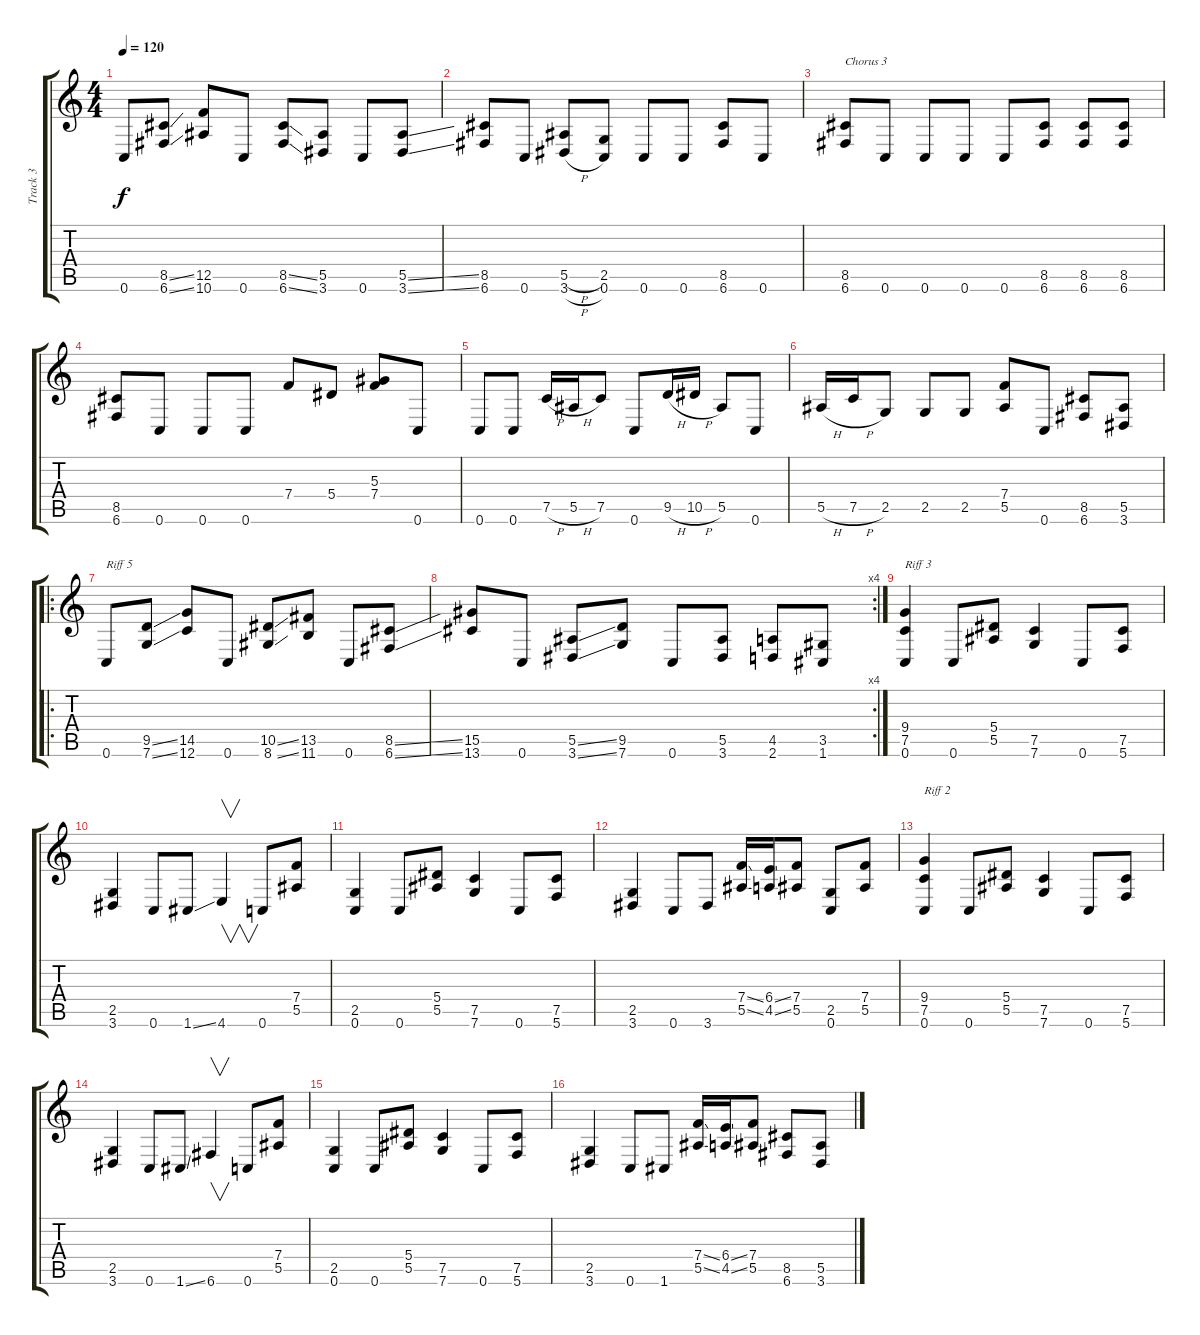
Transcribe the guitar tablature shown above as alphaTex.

\track ("Track 3" "Track 3") {instrument distortionguitar}
\staff {score tabs}
\tuning (C4 G3 Eb3 Bb2 F2 C2) {hide}
\ts (4 4)
\tempo 120
\clef g2
\ks c
0.6.8{dy f} (8.5{ss} 6.6{ss}).8 (12.5 10.6).8 0.6.8 (8.5{ss} 6.6{ss}).8 (5.5 3.6).8 0.6.8 (5.5{ss} 3.6{ss}).8 |
(8.5 6.6).8 0.6.8 (5.5{h} 3.6{h}).8 (2.5 0.6).8 0.6.8 0.6.8 (8.5 6.6).8 0.6.8 |
(8.5 6.6).8{txt "Chorus 3"} 0.6.8 0.6.8 0.6.8 0.6.8 (8.5 6.6).8 (8.5 6.6).8 (8.5 6.6).8 |
(8.5 6.6).8 0.6.8 0.6.8 0.6.8 7.4.8 5.4.8 (5.3 7.4).8 0.6.8 |
0.6.8 0.6.8 7.5{h}.16 5.5{h}.16 7.5.8 0.6.8 9.5{h}.16 10.5{h}.16 5.5.8 0.6.8 |
5.5{h}.16 7.5{h}.16 2.5.8 2.5.8 2.5.8 (7.4 5.5).8 0.6.8 (8.5 6.6).8 (5.5 3.6).8 |
\ro
0.6.8{txt "Riff 5"} (9.5{ss} 7.6{ss}).8 (14.5 12.6).8 0.6.8 (10.5{ss} 8.6{ss}).8 (13.5 11.6).8 0.6.8 (8.5{ss} 6.6{ss}).8 |
\rc 4
(15.5 13.6).8 0.6.8 (5.5{ss} 3.6{ss}).8 (9.5 7.6).8 0.6.8 (5.5 3.6).8 (4.5 2.6).8 (3.5 1.6).8 |
(9.4 7.5 0.6).4{txt "Riff 3"} 0.6.8 (5.4 5.5).8 (7.5 7.6).4 0.6.8 (7.5 5.6).8 |
(2.5 3.6).4 0.6.8 1.6{ss}.8 4.6.4{v} 0.6.8 (7.4 5.5).8 |
(2.5 0.6).4 0.6.8 (5.4 5.5).8 (7.5 7.6).4 0.6.8 (7.5 5.6).8 |
(2.5 3.6).4 0.6.8 3.6.8 (7.4{ss} 5.5{ss}).16 (6.4{ss} 4.5{ss}).16 (7.4 5.5).8 (2.5 0.6).8 (7.4 5.5).8 |
(9.4 7.5 0.6).4{txt "Riff 2"} 0.6.8 (5.4 5.5).8 (7.5 7.6).4 0.6.8 (7.5 5.6).8 |
(2.5 3.6).4 0.6.8 1.6{ss}.8 6.6.4{v} 0.6.8 (7.4 5.5).8 |
(2.5 0.6).4 0.6.8 (5.4 5.5).8 (7.5 7.6).4 0.6.8 (7.5 5.6).8 |
(2.5 3.6).4 0.6.8 1.6.8 (7.4{ss} 5.5{ss}).16 (6.4{ss} 4.5{ss}).16 (7.4 5.5).8 (8.5 6.6).8 (5.5 3.6).8
